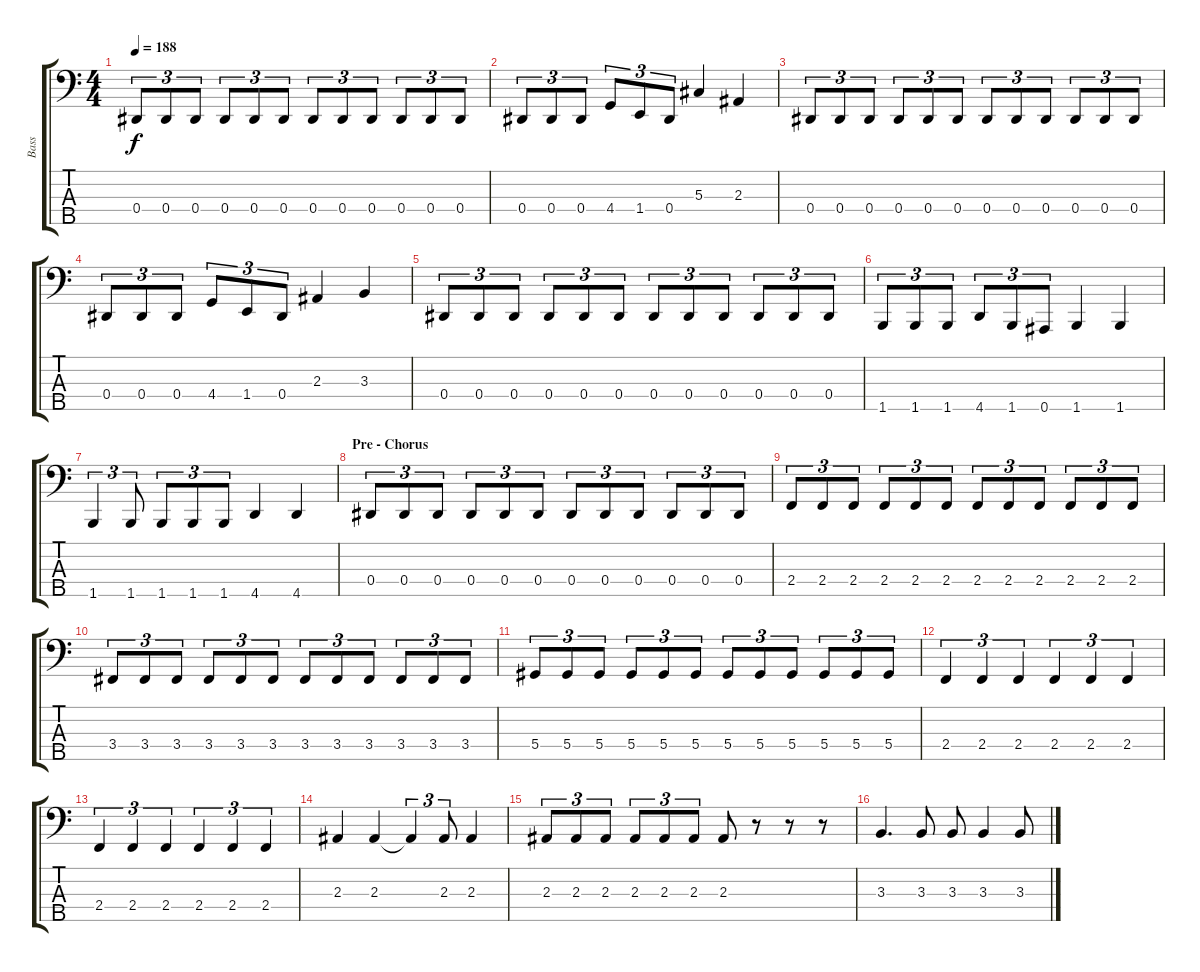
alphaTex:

\track ("Bass" "Bass") {instrument electricbasspick}
\staff {score tabs}
\tuning (Gb2 Db2 Ab1 Eb1 Bb0) {hide}
\ts (4 4)
\tempo 188
\clef f4
\ks c
0.4.8{tu (3 2) dy f} 0.4.8{tu (3 2)} 0.4.8{tu (3 2)} 0.4.8{tu (3 2)} 0.4.8{tu (3 2)} 0.4.8{tu (3 2)} 0.4.8{tu (3 2)} 0.4.8{tu (3 2)} 0.4.8{tu (3 2)} 0.4.8{tu (3 2)} 0.4.8{tu (3 2)} 0.4.8{tu (3 2)} |
0.4.8{tu (3 2)} 0.4.8{tu (3 2)} 0.4.8{tu (3 2)} 4.4.8{tu (3 2)} 1.4.8{tu (3 2)} 0.4.8{tu (3 2)} 5.3.4 2.3.4 |
0.4.8{tu (3 2)} 0.4.8{tu (3 2)} 0.4.8{tu (3 2)} 0.4.8{tu (3 2)} 0.4.8{tu (3 2)} 0.4.8{tu (3 2)} 0.4.8{tu (3 2)} 0.4.8{tu (3 2)} 0.4.8{tu (3 2)} 0.4.8{tu (3 2)} 0.4.8{tu (3 2)} 0.4.8{tu (3 2)} |
0.4.8{tu (3 2)} 0.4.8{tu (3 2)} 0.4.8{tu (3 2)} 4.4.8{tu (3 2)} 1.4.8{tu (3 2)} 0.4.8{tu (3 2)} 2.3.4 3.3.4 |
0.4.8{tu (3 2)} 0.4.8{tu (3 2)} 0.4.8{tu (3 2)} 0.4.8{tu (3 2)} 0.4.8{tu (3 2)} 0.4.8{tu (3 2)} 0.4.8{tu (3 2)} 0.4.8{tu (3 2)} 0.4.8{tu (3 2)} 0.4.8{tu (3 2)} 0.4.8{tu (3 2)} 0.4.8{tu (3 2)} |
1.5.8{tu (3 2)} 1.5.8{tu (3 2)} 1.5.8{tu (3 2)} 4.5.8{tu (3 2)} 1.5.8{tu (3 2)} 0.5.8{tu (3 2)} 1.5.4 1.5.4 |
1.5.4{tu (3 2)} 1.5.8{tu (3 2)} 1.5.8{tu (3 2)} 1.5.8{tu (3 2)} 1.5.8{tu (3 2)} 4.5.4 4.5.4 |
\section ("" "Pre - Chorus")
0.4.8{tu (3 2)} 0.4.8{tu (3 2)} 0.4.8{tu (3 2)} 0.4.8{tu (3 2)} 0.4.8{tu (3 2)} 0.4.8{tu (3 2)} 0.4.8{tu (3 2)} 0.4.8{tu (3 2)} 0.4.8{tu (3 2)} 0.4.8{tu (3 2)} 0.4.8{tu (3 2)} 0.4.8{tu (3 2)} |
2.4.8{tu (3 2)} 2.4.8{tu (3 2)} 2.4.8{tu (3 2)} 2.4.8{tu (3 2)} 2.4.8{tu (3 2)} 2.4.8{tu (3 2)} 2.4.8{tu (3 2)} 2.4.8{tu (3 2)} 2.4.8{tu (3 2)} 2.4.8{tu (3 2)} 2.4.8{tu (3 2)} 2.4.8{tu (3 2)} |
3.4.8{tu (3 2)} 3.4.8{tu (3 2)} 3.4.8{tu (3 2)} 3.4.8{tu (3 2)} 3.4.8{tu (3 2)} 3.4.8{tu (3 2)} 3.4.8{tu (3 2)} 3.4.8{tu (3 2)} 3.4.8{tu (3 2)} 3.4.8{tu (3 2)} 3.4.8{tu (3 2)} 3.4.8{tu (3 2)} |
5.4.8{tu (3 2)} 5.4.8{tu (3 2)} 5.4.8{tu (3 2)} 5.4.8{tu (3 2)} 5.4.8{tu (3 2)} 5.4.8{tu (3 2)} 5.4.8{tu (3 2)} 5.4.8{tu (3 2)} 5.4.8{tu (3 2)} 5.4.8{tu (3 2)} 5.4.8{tu (3 2)} 5.4.8{tu (3 2)} |
2.4.4{tu (3 2)} 2.4.4{tu (3 2)} 2.4.4{tu (3 2)} 2.4.4{tu (3 2)} 2.4.4{tu (3 2)} 2.4.4{tu (3 2)} |
2.4.4{tu (3 2)} 2.4.4{tu (3 2)} 2.4.4{tu (3 2)} 2.4.4{tu (3 2)} 2.4.4{tu (3 2)} 2.4.4{tu (3 2)} |
2.3.4 2.3.4 2.3{t}.4{tu (3 2)} 2.3.8{tu (3 2)} 2.3.4 |
2.3.8{tu (3 2)} 2.3.8{tu (3 2)} 2.3.8{tu (3 2)} 2.3.8{tu (3 2)} 2.3.8{tu (3 2)} 2.3.8{tu (3 2)} 2.3.8 r.8 r.8 r.8 |
3.3.4{d} 3.3.8 3.3.8 3.3.4 3.3.8
